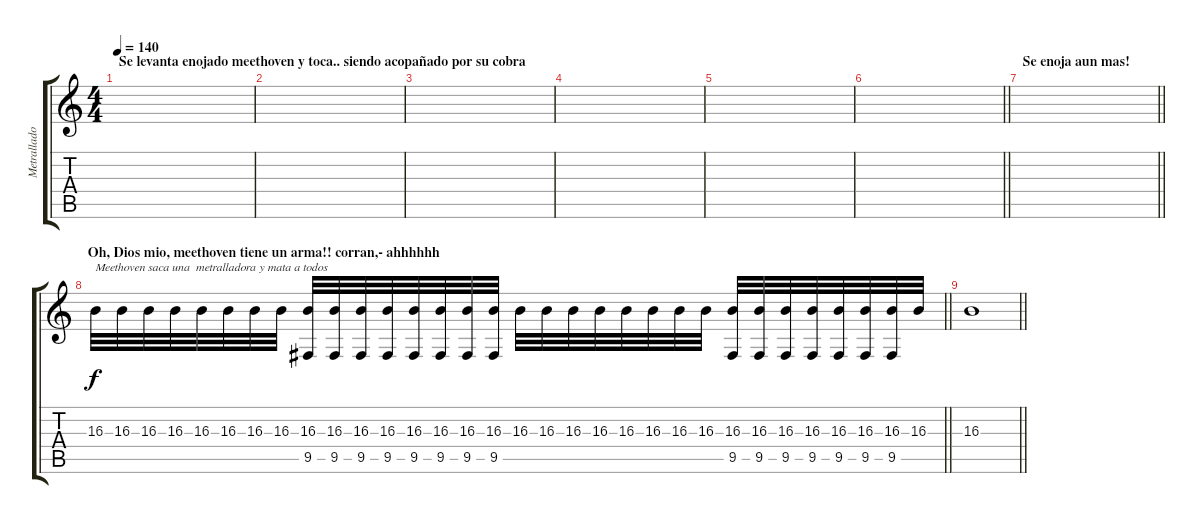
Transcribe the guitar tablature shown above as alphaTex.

\track ("Metralladora que saca del culo" "Metrallado") {instrument gunshot}
\staff {score tabs}
\tuning (E4 B3 G3 D3 A2 E2) {hide}
\ts (4 4)
\section ("" "Se levanta enojado meethoven y toca.. siendo acopañado por su cobra")
\tempo 140
\clef g2
\ks c
|
|
|
|
|
\barLineRight lightlight
|
\section ("" "Se enoja aun mas!")
\barLineRight lightlight
|
\section ("" "Oh, Dios mio, meethoven tiene un arma!! corran,- ahhhhhh")
\barLineRight lightlight
16.3.32{txt "Meethoven saca una  metralladora y mata a todos"} 16.3.32 16.3.32 16.3.32 16.3.32 16.3.32 16.3.32 16.3.32 (16.3 9.5).32 (16.3 9.5).32 (16.3 9.5).32 (16.3 9.5).32 (16.3 9.5).32 (16.3 9.5).32 (16.3 9.5).32 (16.3 9.5).32 16.3.32 16.3.32 16.3.32 16.3.32 16.3.32 16.3.32 16.3.32 16.3.32 (16.3 9.5).32 (16.3 9.5).32 (16.3 9.5).32 (16.3 9.5).32 (16.3 9.5).32 (16.3 9.5).32 (16.3 9.5).32 16.3.32 |
\barLineRight lightlight
16.3.1
